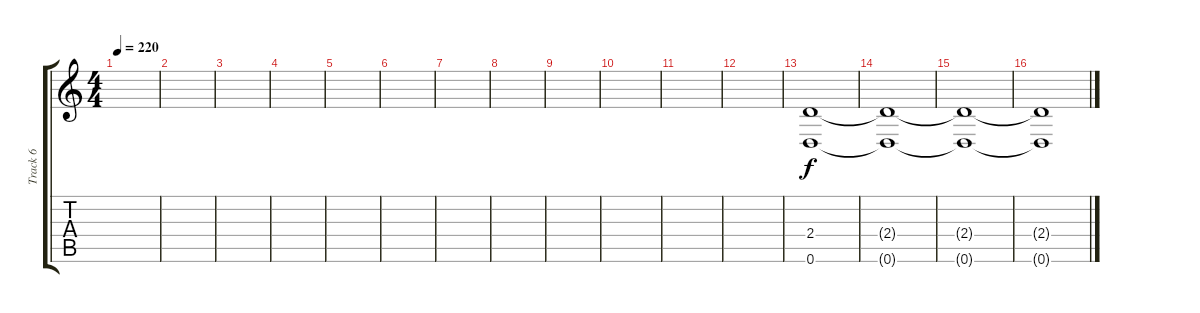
\track ("Track 6" "Track 6") {instrument overdrivenguitar}
\staff {score tabs}
\tuning (D4 A3 F3 C3 G2 D2) {hide}
\ts (4 4)
\tempo 220
\clef g2
\ks c
|
|
|
|
|
|
|
|
|
|
|
|
(2.4 0.6).1{instrument fx6goblins} |
(2.4{t} 0.6{t}).1 |
(2.4{t} 0.6{t}).1 |
(2.4{t} 0.6{t}).1
